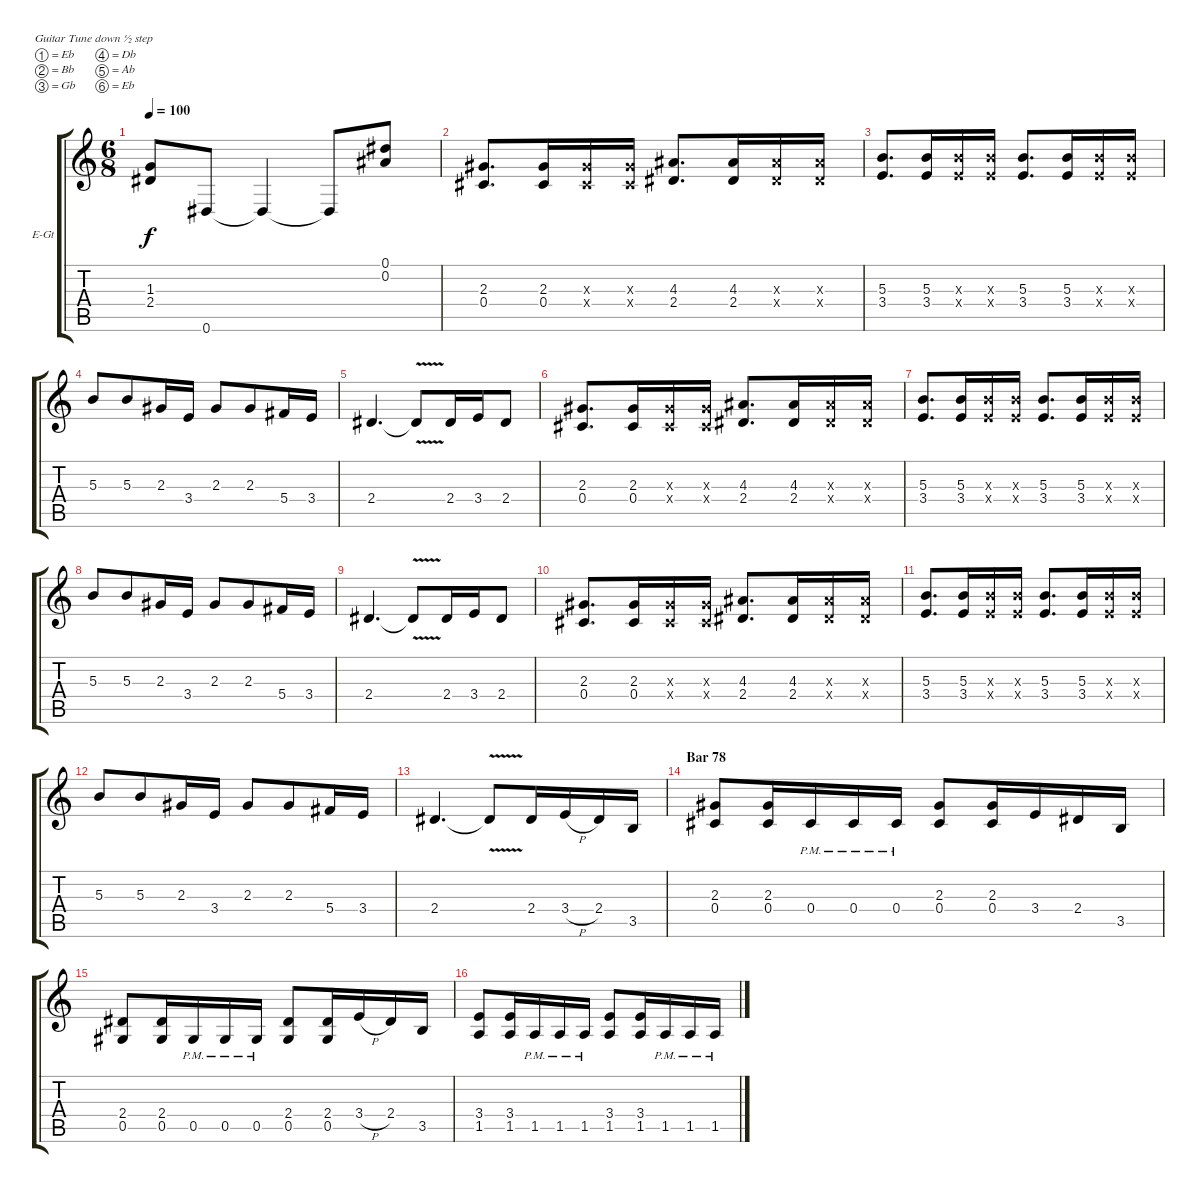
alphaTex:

\bracketExtendMode groupsimilarinstruments
\firstSystemTrackNameOrientation horizontal
\otherSystemsTrackNameOrientation horizontal
\track ("Electric Guitar 1" "E-Gt") {instrument distortionguitar}
\staff {score tabs}
\tuning (Eb4 Bb3 Gb3 Db3 Ab2 Eb2)
\ts (6 8)
\tempo 100
\clef g2
\ks c
(2.4{t} 1.3{t}).8{dy f} 0.6.8 0.6{t}.4 0.6{t}.8 (0.2 0.1).8 |
(0.4 2.3).8{d} (0.4 2.3).16 (0.4{x} 2.3{x}).16 (0.4{x} 2.3{x}).16 (2.4 4.3).8{d} (2.4 4.3).16 (2.4{x} 4.3{x}).16 (2.4{x} 4.3{x}).16 |
(3.4 5.3).8{d} (3.4 5.3).16 (3.4{x} 5.3{x}).16 (3.4{x} 5.3{x}).16 (3.4 5.3).8{d} (3.4 5.3).16 (3.4{x} 5.3{x}).16 (3.4{x} 5.3{x}).16 |
5.3.8 5.3.8 2.3.16 3.4.16 2.3.8 2.3.8 5.4.16 3.4.16 |
2.4.4{d} 2.4{v t}.8 2.4.16 3.4.16 2.4.8 |
(0.4 2.3).8{d} (0.4 2.3).16 (0.4{x} 2.3{x}).16 (0.4{x} 2.3{x}).16 (2.4 4.3).8{d} (2.4 4.3).16 (2.4{x} 4.3{x}).16 (2.4{x} 4.3{x}).16 |
(3.4 5.3).8{d} (3.4 5.3).16 (3.4{x} 5.3{x}).16 (3.4{x} 5.3{x}).16 (3.4 5.3).8{d} (3.4 5.3).16 (3.4{x} 5.3{x}).16 (3.4{x} 5.3{x}).16 |
5.3.8 5.3.8 2.3.16 3.4.16 2.3.8 2.3.8 5.4.16 3.4.16 |
2.4.4{d} 2.4{v t}.8 2.4.16 3.4.16 2.4.8 |
(0.4 2.3).8{d} (0.4 2.3).16 (0.4{x} 2.3{x}).16 (0.4{x} 2.3{x}).16 (2.4 4.3).8{d} (2.4 4.3).16 (2.4{x} 4.3{x}).16 (2.4{x} 4.3{x}).16 |
(3.4 5.3).8{d} (3.4 5.3).16 (3.4{x} 5.3{x}).16 (3.4{x} 5.3{x}).16 (3.4 5.3).8{d} (3.4 5.3).16 (3.4{x} 5.3{x}).16 (3.4{x} 5.3{x}).16 |
5.3.8 5.3.8 2.3.16 3.4.16 2.3.8 2.3.8 5.4.16 3.4.16 |
2.4.4{d} 2.4{v t}.8 2.4.16 3.4{h}.16 2.4.16 3.5.16 |
\section ("" "Bar 78")
(0.4 2.3).8 (2.3 0.4).16 0.4{pm}.16 0.4{pm}.16 0.4{pm}.16 (0.4 2.3).8 (2.3 0.4).16 3.4.16 2.4.16 3.5.16 |
(0.5 2.4).8 (2.4 0.5).16 0.5{pm}.16 0.5{pm}.16 0.5{pm}.16 (0.5 2.4).8 (2.4 0.5).16 3.4{h}.16 2.4.16 3.5.16 |
(1.5 3.4).8 (3.4 1.5).16 1.5{pm}.16 1.5{pm}.16 1.5{pm}.16 (1.5 3.4).8 (3.4 1.5).16 1.5{pm}.16 1.5{pm}.16 1.5{pm}.16
